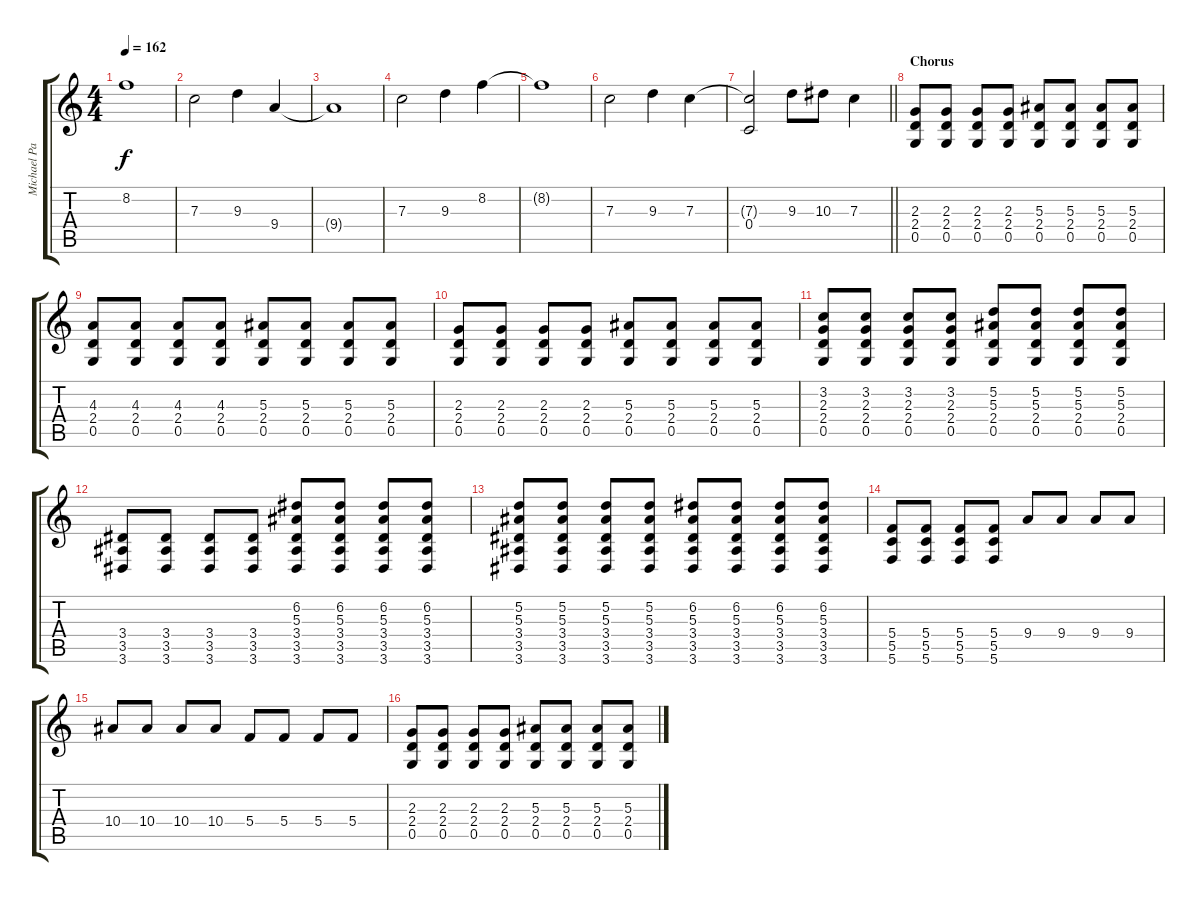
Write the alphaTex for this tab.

\track ("Michael Padget" "Michael Pa") {instrument distortionguitar}
\staff {score tabs}
\tuning (D4 A3 F3 C3 G2 C2) {hide}
\ts (4 4)
\tempo 162
\clef g2
\ks c
8.2{t}.1{dy f} |
7.3.2 9.3.4 9.4.4 |
9.4{t}.1 |
7.3.2 9.3.4 8.2.4 |
8.2{t}.1 |
7.3.2 9.3.4 7.3.4 |
\barLineRight lightlight
(7.3{t} 0.4).2 9.3.8 10.3.8 7.3.4 |
\section ("" "Chorus")
(2.3 2.4 0.5).8{volume 13} (2.3 2.4 0.5).8 (2.3 2.4 0.5).8 (2.3 2.4 0.5).8 (5.3 2.4 0.5).8 (5.3 2.4 0.5).8 (5.3 2.4 0.5).8 (5.3 2.4 0.5).8 |
(4.3 2.4 0.5).8{instrument distortionguitar} (4.3 2.4 0.5).8 (4.3 2.4 0.5).8 (4.3 2.4 0.5).8 (5.3 2.4 0.5).8 (5.3 2.4 0.5).8 (5.3 2.4 0.5).8 (5.3 2.4 0.5).8 |
(2.3 2.4 0.5).8{volume 13} (2.3 2.4 0.5).8 (2.3 2.4 0.5).8 (2.3 2.4 0.5).8 (5.3 2.4 0.5).8 (5.3 2.4 0.5).8 (5.3 2.4 0.5).8 (5.3 2.4 0.5).8 |
(3.2 2.3 2.4 0.5).8{instrument distortionguitar} (3.2 2.3 2.4 0.5).8 (3.2 2.3 2.4 0.5).8 (3.2 2.3 2.4 0.5).8 (5.2 5.3 2.4 0.5).8 (5.2 5.3 2.4 0.5).8 (5.2 5.3 2.4 0.5).8 (5.2 5.3 2.4 0.5).8 |
(3.4 3.5 3.6).8 (3.4 3.5 3.6).8 (3.4 3.5 3.6).8 (3.4 3.5 3.6).8 (6.2 5.3 3.4 3.5 3.6).8 (6.2 5.3 3.4 3.5 3.6).8 (6.2 5.3 3.4 3.5 3.6).8 (6.2 5.3 3.4 3.5 3.6).8 |
(5.2 5.3 3.4 3.5 3.6).8 (5.2 5.3 3.4 3.5 3.6).8 (5.2 5.3 3.4 3.5 3.6).8 (5.2 5.3 3.4 3.5 3.6).8 (6.2 5.3 3.4 3.5 3.6).8 (6.2 5.3 3.4 3.5 3.6).8 (6.2 5.3 3.4 3.5 3.6).8 (6.2 5.3 3.4 3.5 3.6).8 |
(5.4 5.5 5.6).8 (5.4 5.5 5.6).8 (5.4 5.5 5.6).8 (5.4 5.5 5.6).8 9.4.8 9.4.8 9.4.8 9.4.8 |
10.4.8 10.4.8 10.4.8 10.4.8 5.4.8 5.4.8 5.4.8 5.4.8 |
(2.3 2.4 0.5).8{volume 13} (2.3 2.4 0.5).8 (2.3 2.4 0.5).8 (2.3 2.4 0.5).8 (5.3 2.4 0.5).8 (5.3 2.4 0.5).8 (5.3 2.4 0.5).8 (5.3 2.4 0.5).8
